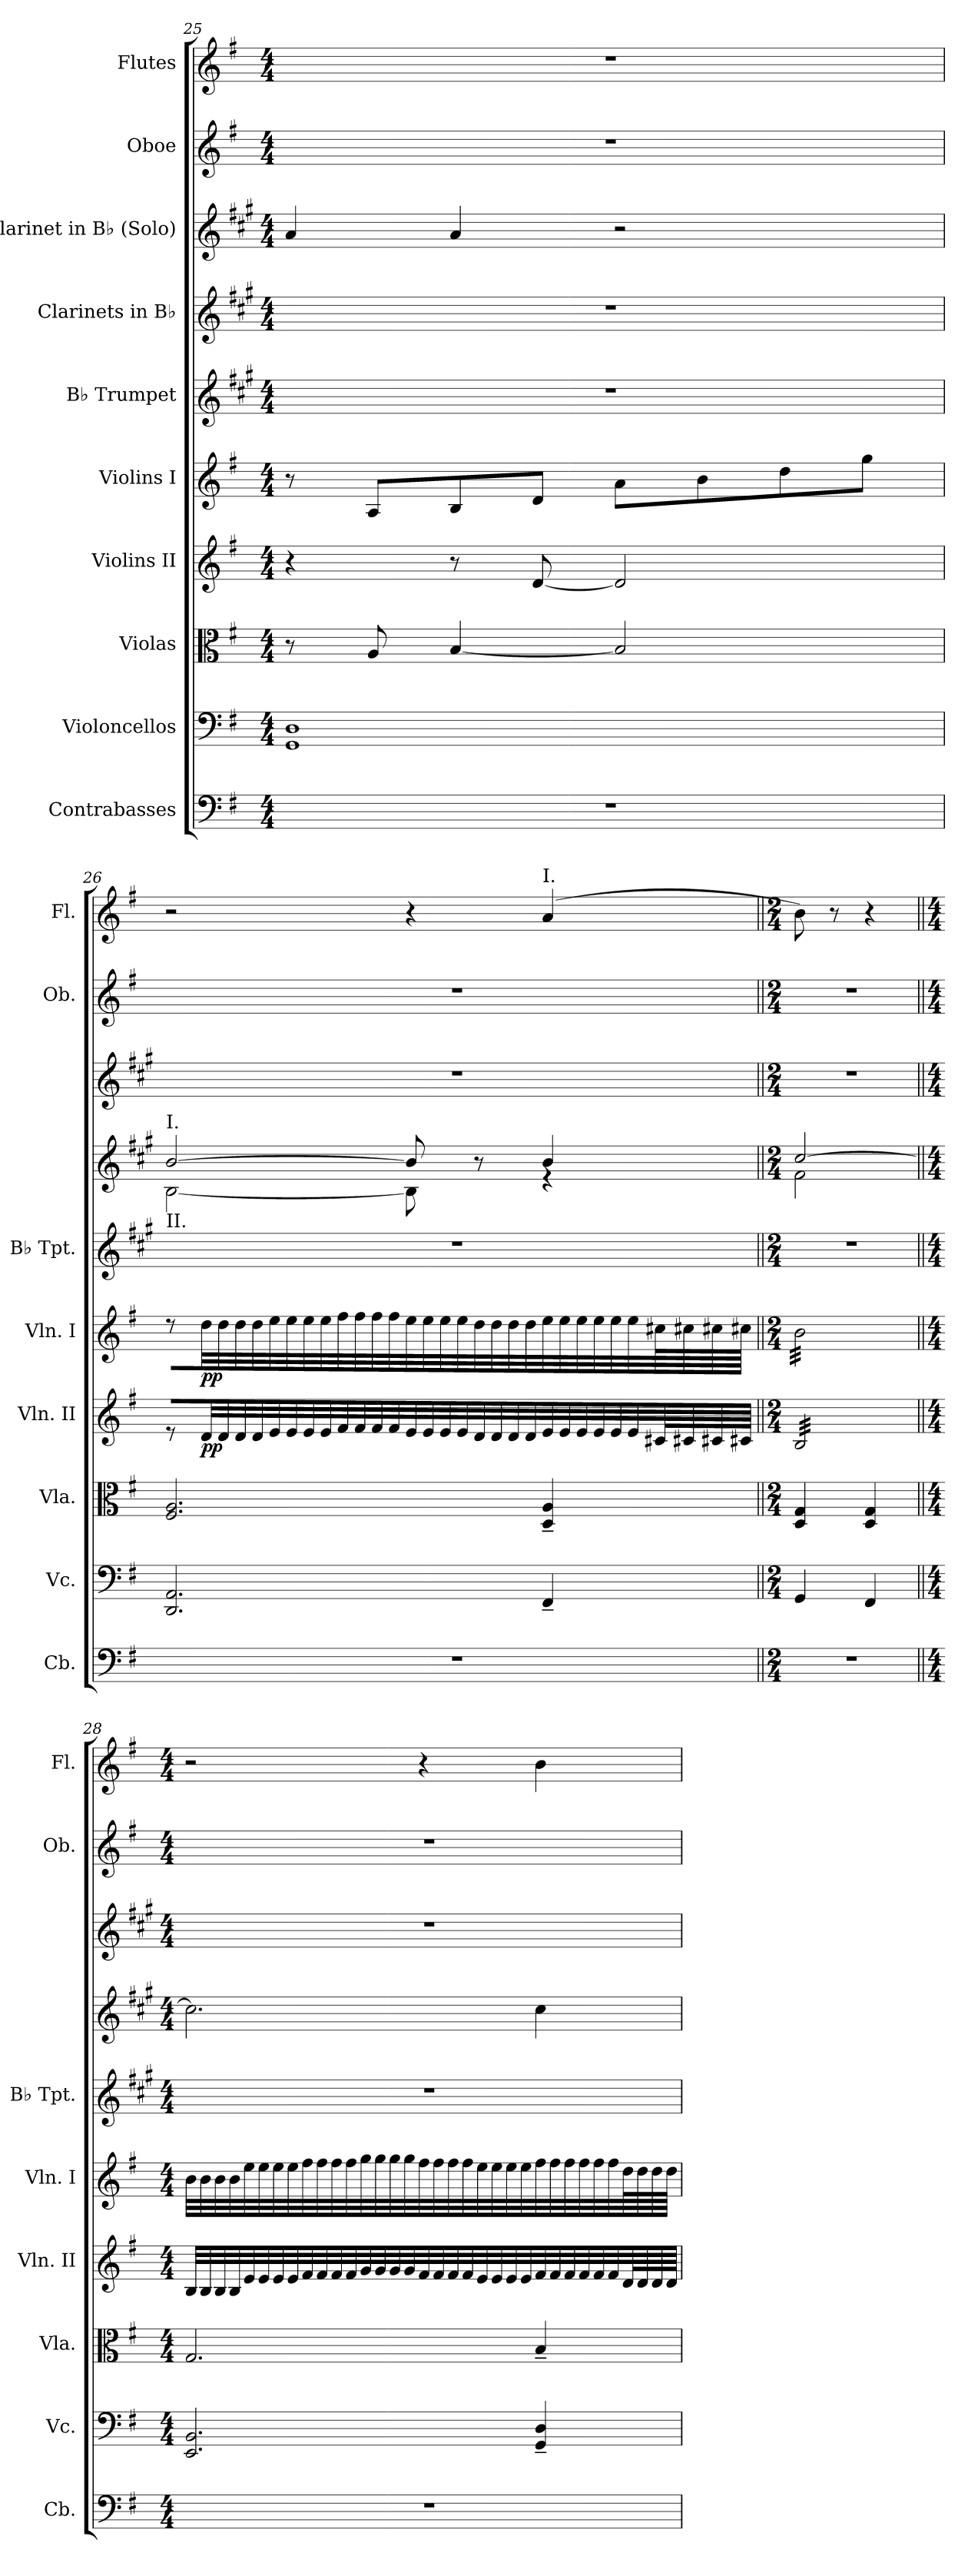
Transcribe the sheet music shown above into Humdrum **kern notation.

**kern	**kern	**kern	**kern	**dynam	**kern	**dynam	**kern	**kern	**kern	**kern	**kern
*part10	*part9	*part8	*part7	*part7	*part6	*part6	*part5	*part4	*part3	*part2	*part1
*staff10	*staff9	*staff8	*staff7	*staff7	*staff6	*staff6	*staff5	*staff4	*staff3	*staff2	*staff1
*I"Contrabasses	*I"Violoncellos	*I"Violas	*I"Violins II	*	*I"Violins I	*	*I"B♭ Trumpet	*I"Clarinets in B♭	*I"Clarinet in B♭ (Solo)	*I"Oboe	*I"Flutes
*I'Cb.	*I'Vc.	*I'Vla.	*I'Vln. II	*	*I'Vln. I	*	*I'B♭ Tpt.	*	*	*I'Ob.	*I'Fl.
*clefF4	*clefF4	*clefC3	*clefG2	*	*clefG2	*	*clefG2	*clefG2	*clefG2	*clefG2	*clefG2
*ITrd7c12	*	*	*	*	*	*	*ITrd1c2	*ITrd1c2	*ITrd1c2	*	*
*k[f#]	*k[f#]	*k[f#]	*k[f#]	*	*k[f#]	*	*k[f#]	*k[f#]	*k[f#]	*k[f#]	*k[f#]
*M4/4	*M4/4	*M4/4	*M4/4	*	*M4/4	*	*M4/4	*M4/4	*M4/4	*M4/4	*M4/4
=25	=25	=25	=25	=25	=25	=25	=25	=25	=25	=25	=25
1r	1GG 1D	8r	4r	.	8r	.	1r	1r	4g/	1r	1r
.	.	8A/	.	.	8A/L	.	.	.	.	.	.
.	.	[4B/	8r	.	8B/	.	.	.	4g/	.	.
.	.	.	[8d/	.	8d/J	.	.	.	.	.	.
.	.	2B/]	2d/]	.	8a\L	.	.	.	2r	.	.
.	.	.	.	.	8b\	.	.	.	.	.	.
.	.	.	.	.	8dd\	.	.	.	.	.	.
.	.	.	.	.	8gg\J	.	.	.	.	.	.
!!LO:PB:g=z
=26	=26	=26	=26	=26	=26	=26	=26	=26	=26	=26	=26
*	*	*	*	*	*	*	*	*^	*	*	*
!	!	!	!	!	!	!	!	!LO:TX:a:t=I.	!	!	!	!
!	!	!	!	!	!	!	!	!LO:TX:b:t=II.	!	!	!	!
1r	2.DD/ 2.AA/	2.F#/ 2.A/	8r	.	8r	.	1r	[2a/	[2A\	1r	1r	2r
!	!	!	!	!	!LO:TX:a:t=al Ponticello	!	!	!	!	!	!	!
!	!	!	!LO:TX:a:t=al Ponticello	!	!	!	!	!	!	!	!	!
!	!	!	!	!LO:DY:b	!	!LO:DY:b	!	!	!	!	!	!
*	*	*	*tremolo	*	*	*	*	*	*	*	*	*
*	*	*	*	*	*tremolo	*	*	*	*	*	*	*
.	.	.	32d/LLL	pp	32dd\LLL	pp	.	.	.	.	.	.
.	.	.	32d/	.	32dd\	.	.	.	.	.	.	.
.	.	.	32d/	.	32dd\	.	.	.	.	.	.	.
.	.	.	32d/	.	32dd\	.	.	.	.	.	.	.
.	.	.	32e/	.	32ee\	.	.	.	.	.	.	.
.	.	.	32e/	.	32ee\	.	.	.	.	.	.	.
.	.	.	32e/	.	32ee\	.	.	.	.	.	.	.
.	.	.	32e/	.	32ee\	.	.	.	.	.	.	.
.	.	.	32f#/	.	32ff#\	.	.	.	.	.	.	.
.	.	.	32f#/	.	32ff#\	.	.	.	.	.	.	.
.	.	.	32f#/	.	32ff#\	.	.	.	.	.	.	.
.	.	.	32f#/JJJ	.	32ff#\JJJ	.	.	.	.	.	.	.
.	.	.	32e/LLL	.	32ee\LLL	.	.	8a/]	8A\]	.	.	4r
.	.	.	32e/	.	32ee\	.	.	.	.	.	.	.
.	.	.	32e/	.	32ee\	.	.	.	.	.	.	.
.	.	.	32e/	.	32ee\	.	.	.	.	.	.	.
.	.	.	32d/	.	32dd\	.	.	8r	8ryy	.	.	.
.	.	.	32d/	.	32dd\	.	.	.	.	.	.	.
.	.	.	32d/	.	32dd\	.	.	.	.	.	.	.
.	.	.	32d/JJJ	.	32dd\JJJ	.	.	.	.	.	.	.
!	!	!	!	!	!	!	!	!	!	!	!	!LO:TX:a:t=I.
.	4FF#~/	4D/~ 4A/~	32e/LLL	.	32ee\LLL	.	.	4a/	4re	.	.	(<4a/
.	.	.	32e/	.	32ee\	.	.	.	.	.	.	.
.	.	.	32e/	.	32ee\	.	.	.	.	.	.	.
.	.	.	32e/	.	32ee\	.	.	.	.	.	.	.
.	.	.	32e/	.	32ee\	.	.	.	.	.	.	.
.	.	.	32e/JJJ	.	32ee\JJJ	.	.	.	.	.	.	.
.	.	.	64c#X/	.	64cc#X\	.	.	.	.	.	.	.
.	.	.	64c#X/	.	64cc#X\	.	.	.	.	.	.	.
.	.	.	64c#X/	.	64cc#X\	.	.	.	.	.	.	.
.	.	.	64c#X/JJJJ	.	64cc#X\JJJJ	.	.	.	.	.	.	.
=27||	=27||	=27||	=27||	=27||	=27||	=27||	=27||	=27||	=27||	=27||	=27||	=27||
*M2/4	*M2/4	*M2/4	*M2/4	*	*M2/4	*	*M2/4	*M2/4	*	*M2/4	*M2/4	*M2/4
2r	4GG/	4D/ 4G/	32B/LLL	.	32b\LLL	.	2r	[2b/	2e\	2r	2r	8b\)
.	.	.	32B/	.	32b\	.	.	.	.	.	.	.
.	.	.	32B/	.	32b\	.	.	.	.	.	.	.
.	.	.	32B/	.	32b\	.	.	.	.	.	.	.
.	.	.	32B/	.	32b\	.	.	.	.	.	.	8r
.	.	.	32B/	.	32b\	.	.	.	.	.	.	.
.	.	.	32B/	.	32b\	.	.	.	.	.	.	.
.	.	.	32B/	.	32b\	.	.	.	.	.	.	.
.	4FF#/	4D/ 4G/	32B/	.	32b\	.	.	.	.	.	.	4r
.	.	.	32B/	.	32b\	.	.	.	.	.	.	.
.	.	.	32B/	.	32b\	.	.	.	.	.	.	.
.	.	.	32B/	.	32b\	.	.	.	.	.	.	.
.	.	.	32B/	.	32b\	.	.	.	.	.	.	.
.	.	.	32B/	.	32b\	.	.	.	.	.	.	.
.	.	.	32B/	.	32b\	.	.	.	.	.	.	.
.	.	.	32B/JJJ	.	32b\JJJ	.	.	.	.	.	.	.
*	*	*	*	*	*	*	*	*v	*v	*	*	*
=28||	=28||	=28||	=28||	=28||	=28||	=28||	=28||	=28||	=28||	=28||	=28||
*M4/4	*M4/4	*M4/4	*M4/4	*	*M4/4	*	*M4/4	*M4/4	*M4/4	*M4/4	*M4/4
1r	2.EE/ 2.BB/	2.G/	32B/LLL	.	32b\LLL	.	1r	2.b\]	1r	1r	2r
.	.	.	32B/	.	32b\	.	.	.	.	.	.
.	.	.	32B/	.	32b\	.	.	.	.	.	.
.	.	.	32B/	.	32b\	.	.	.	.	.	.
.	.	.	32e/	.	32ee\	.	.	.	.	.	.
.	.	.	32e/	.	32ee\	.	.	.	.	.	.
.	.	.	32e/	.	32ee\	.	.	.	.	.	.
.	.	.	32e/	.	32ee\	.	.	.	.	.	.
.	.	.	32f#/	.	32ff#\	.	.	.	.	.	.
.	.	.	32f#/	.	32ff#\	.	.	.	.	.	.
.	.	.	32f#/	.	32ff#\	.	.	.	.	.	.
.	.	.	32f#/	.	32ff#\	.	.	.	.	.	.
.	.	.	32g/	.	32gg\	.	.	.	.	.	.
.	.	.	32g/	.	32gg\	.	.	.	.	.	.
.	.	.	32g/	.	32gg\	.	.	.	.	.	.
.	.	.	32g/JJJ	.	32gg\JJJ	.	.	.	.	.	.
.	.	.	32f#/LLL	.	32ff#\LLL	.	.	.	.	.	4r
.	.	.	32f#/	.	32ff#\	.	.	.	.	.	.
.	.	.	32f#/	.	32ff#\	.	.	.	.	.	.
.	.	.	32f#/	.	32ff#\	.	.	.	.	.	.
.	.	.	32e/	.	32ee\	.	.	.	.	.	.
.	.	.	32e/	.	32ee\	.	.	.	.	.	.
.	.	.	32e/	.	32ee\	.	.	.	.	.	.
.	.	.	32e/JJJ	.	32ee\JJJ	.	.	.	.	.	.
.	4GG/~ 4D/~	4B~/	32f#/LLL	.	32ff#\LLL	.	.	4b\	.	.	4b\
.	.	.	32f#/	.	32ff#\	.	.	.	.	.	.
.	.	.	32f#/	.	32ff#\	.	.	.	.	.	.
.	.	.	32f#/	.	32ff#\	.	.	.	.	.	.
.	.	.	32f#/	.	32ff#\	.	.	.	.	.	.
.	.	.	32f#/JJJ	.	32ff#\JJJ	.	.	.	.	.	.
.	.	.	64d/	.	64dd\	.	.	.	.	.	.
.	.	.	64d/	.	64dd\	.	.	.	.	.	.
.	.	.	64d/	.	64dd\	.	.	.	.	.	.
.	.	.	64d/JJJJ	.	64dd\JJJJ	.	.	.	.	.	.
*	*	*	*	*	*Xtremolo	*	*	*	*	*	*
*	*	*	*Xtremolo	*	*	*	*	*	*	*	*
=	=	=	=	=	=	=	=	=	=	=	=
*-	*-	*-	*-	*-	*-	*-	*-	*-	*-	*-	*-
